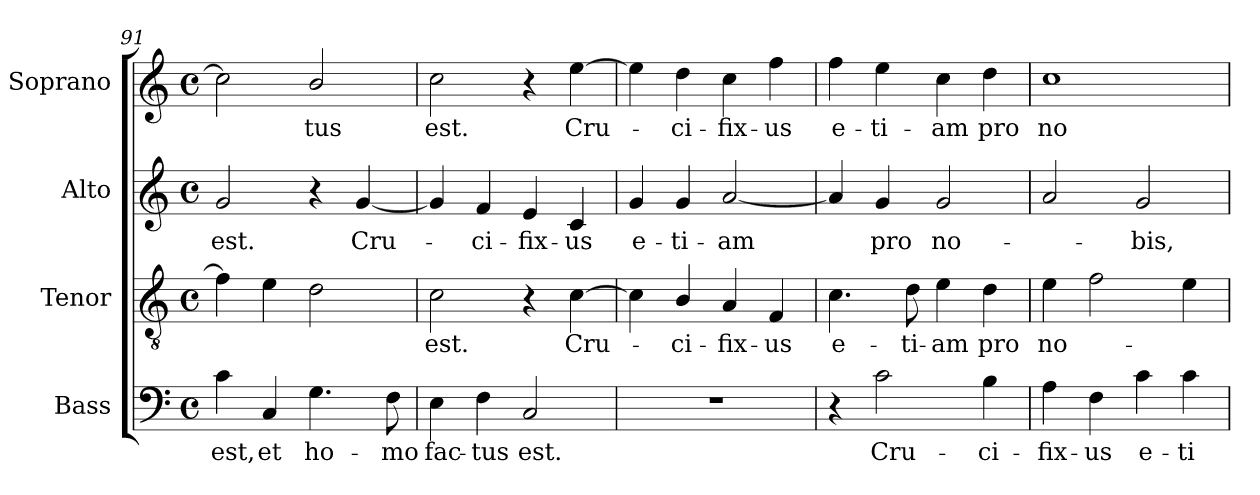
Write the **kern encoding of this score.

**kern	**text	**kern	**text	**kern	**text	**kern	**text
*part4	*part4	*part3	*part3	*part2	*part2	*part1	*part1
*staff4	*staff4	*staff3	*staff3	*staff2	*staff2	*staff1	*staff1
*I"Bass	*	*I"Tenor	*	*I"Alto	*	*I"Soprano	*
*I'B.	*	*I'T.	*	*I'A.	*	*I'S.	*
*clefF4	*	*clefGv2	*	*clefG2	*	*clefG2	*
*	*	*ITrd7c12	*	*	*	*	*
*k[]	*	*k[]	*	*k[]	*	*k[]	*
*C:	*	*C:	*	*C:	*	*C:	*
*M4/4	*	*M4/4	*	*M4/4	*	*M4/4	*
*met(c)	*	*met(c)	*	*met(c)	*	*met(c)	*
=91	=91	=91	=91	=91	=91	=91	=91
!	!LO:LY:b:color=#000000	!	!	!	!	!	!
!	!	!	!	!	!LO:LY:b:color=#000000	!	!
4ci\	est,	4Fi\]	.	2gi/	est.	2cci\]	.
!	!LO:LY:b:color=#000000	!	!	!	!	!	!
4Ci/	et	4Ei\	.	.	.	.	.
!	!LO:LY:b:color=#000000	!	!	!	!	!	!
!	!	!	!	!	!	!	!LO:LY:b:color=#000000
4.Gi\	ho-	2Di\	.	4r	.	2bi/	-tus
!	!	!	!	!	!LO:LY:b:color=#000000	!	!
.	.	.	.	[4gi/	Cru-	.	.
!	!LO:LY:b:color=#000000	!	!	!	!	!	!
8Fi\	-mo	.	.	.	.	.	.
!!LO:LB:g=z
=92	=92	=92	=92	=92	=92	=92	=92
!	!LO:LY:b:color=#000000	!	!	!	!	!	!
!	!	!	!LO:LY:b:color=#000000	!	!	!	!
!	!	!	!	!	!	!	!LO:LY:b:color=#000000
4Ei\	fac-	2Ci\	est.	4gi/]	.	2cci\	est.
!	!LO:LY:b:color=#000000	!	!	!	!	!	!
!	!	!	!	!	!LO:LY:b:color=#000000	!	!
4Fi\	-tus	.	.	4fi/	-ci-	.	.
!	!LO:LY:b:color=#000000	!	!	!	!	!	!
!	!	!	!	!	!LO:LY:b:color=#000000	!	!
2Ci/	est.	4r	.	4ei/	-fix-	4r	.
!	!	!	!LO:LY:b:color=#000000	!	!	!	!
!	!	!	!	!	!LO:LY:b:color=#000000	!	!
!	!	!	!	!	!	!	!LO:LY:b:color=#000000
.	.	[4Ci\	Cru-	4ci/	-us	[4eei\	Cru-
=93	=93	=93	=93	=93	=93	=93	=93
!	!	!	!	!	!LO:LY:b:color=#000000	!	!
1r	.	4Ci\]	.	4gi/	e-	4eei\]	.
!	!	!	!LO:LY:b:color=#000000	!	!	!	!
!	!	!	!	!	!LO:LY:b:color=#000000	!	!
!	!	!	!	!	!	!	!LO:LY:b:color=#000000
.	.	4BBi/	-ci-	4gi/	-ti-	4ddi\	-ci-
!	!	!	!LO:LY:b:color=#000000	!	!	!	!
!	!	!	!	!	!LO:LY:b:color=#000000	!	!
!	!	!	!	!	!	!	!LO:LY:b:color=#000000
.	.	4AAi/	-fix-	[2ai/	-am	4cci\	-fix-
!	!	!	!LO:LY:b:color=#000000	!	!	!	!
!	!	!	!	!	!	!	!LO:LY:b:color=#000000
.	.	4FFi/	-us	.	.	4ffi\	-us
=94	=94	=94	=94	=94	=94	=94	=94
!	!	!	!LO:LY:b:color=#000000	!	!	!	!
!	!	!	!	!	!	!	!LO:LY:b:color=#000000
4r	.	4.Ci\	e-	4ai/]	.	4ffi\	e-
!	!LO:LY:b:color=#000000	!	!	!	!	!	!
!	!	!	!	!	!LO:LY:b:color=#000000	!	!
!	!	!	!	!	!	!	!LO:LY:b:color=#000000
2ci\	Cru-	.	.	4gi/	pro	4eei\	-ti-
!	!	!	!LO:LY:b:color=#000000	!	!	!	!
.	.	8Di\	-ti-	.	.	.	.
!	!	!	!LO:LY:b:color=#000000	!	!	!	!
!	!	!	!	!	!LO:LY:b:color=#000000	!	!
!	!	!	!	!	!	!	!LO:LY:b:color=#000000
.	.	4Ei\	-am	2gi/	no-	4cci\	-am
!	!LO:LY:b:color=#000000	!	!	!	!	!	!
!	!	!	!LO:LY:b:color=#000000	!	!	!	!
!	!	!	!	!	!	!	!LO:LY:b:color=#000000
4Bi\	-ci-	4Di\	pro	.	.	4ddi\	pro
=95	=95	=95	=95	=95	=95	=95	=95
!	!LO:LY:b:color=#000000	!	!	!	!	!	!
!	!	!	!LO:LY:b:color=#000000	!	!	!	!
!	!	!	!	!	!	!	!LO:LY:b:color=#000000
4Ai\	-fix-	4Ei\	no-	2ai/	.	1cci	no-
!	!LO:LY:b:color=#000000	!	!	!	!	!	!
4Fi\	-us	2Fi\	.	.	.	.	.
!	!LO:LY:b:color=#000000	!	!	!	!	!	!
!	!	!	!	!	!LO:LY:b:color=#000000	!	!
4ci\	e-	.	.	2gi/	-bis,	.	.
!	!LO:LY:b:color=#000000	!	!	!	!	!	!
4ci\	-ti-	4Ei\	.	.	.	.	.
=	=	=	=	=	=	=	=
*-	*-	*-	*-	*-	*-	*-	*-
